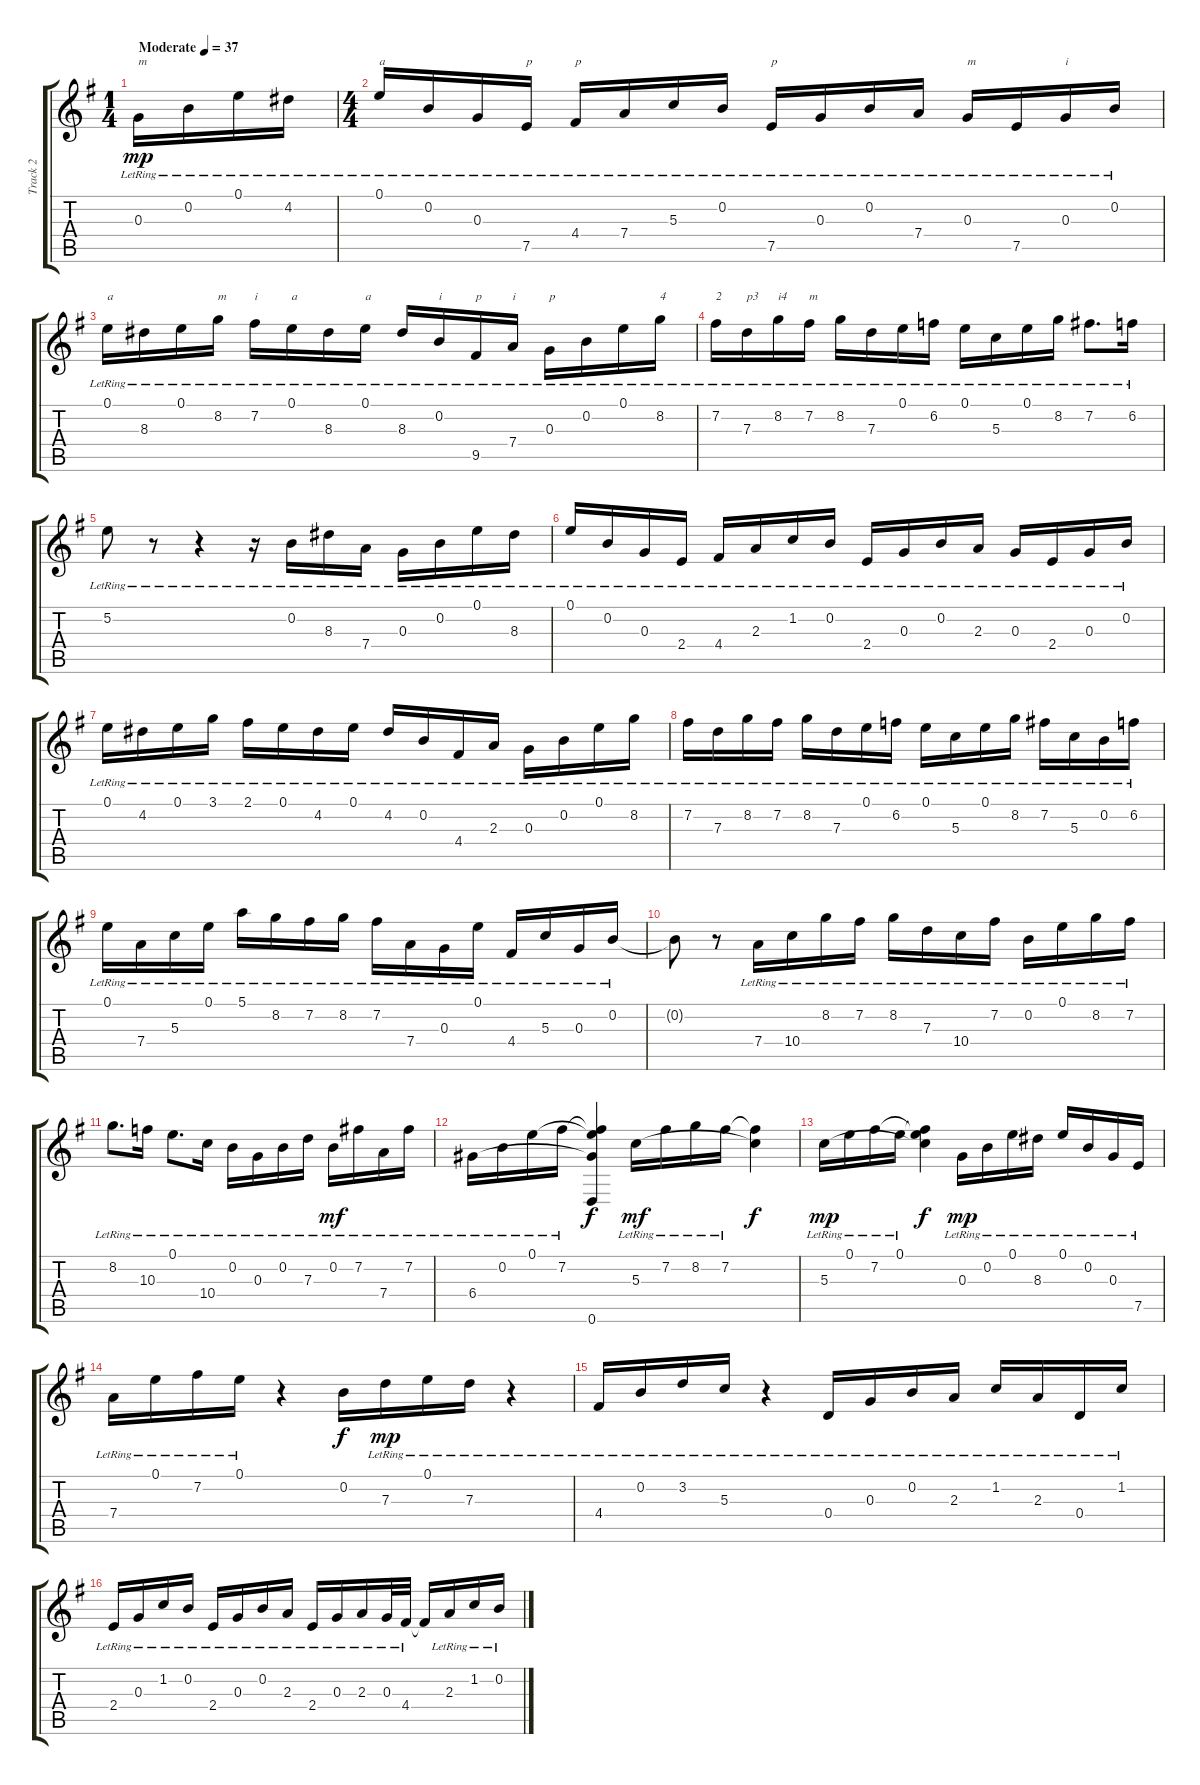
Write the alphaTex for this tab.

\track ("Track 2" "Track 2") {instrument acousticguitarnylon}
\staff {score tabs}
\tuning (E4 B3 G3 D3 A2 D2) {hide}
\ts (1 4)
\tempo (37 "Moderate")
\clef g2
\ks eminor
0.3{lr}.16{txt "m" dy mp instrument acousticguitarnylon} 0.2{lr}.16 0.1{lr}.16 4.2{lr}.16 |
\ts (4 4)
0.1{lr}.16{txt "a"} 0.2{lr}.16 0.3{lr}.16 7.5{lr}.16{txt "p"} 4.4{lr}.16{txt "p"} 7.4{lr}.16 5.3{lr}.16 0.2{lr}.16 7.5{lr}.16{txt "p"} 0.3{lr}.16 0.2{lr}.16 7.4{lr}.16 0.3{lr}.16{txt "m"} 7.5{lr}.16 0.3{lr}.16{txt "i"} 0.2{lr}.16 |
0.1{lr}.16{txt "a"} 8.3{lr}.16 0.1{lr}.16 8.2{lr}.16{txt "m"} 7.2{lr}.16{txt "i"} 0.1{lr}.16{txt "a"} 8.3{lr}.16 0.1{lr}.16{txt "a"} 8.3{lr}.16 0.2{lr}.16{txt "i"} 9.5{lr}.16{txt "p"} 7.4{lr}.16{txt "i"} 0.3{lr}.16{txt "p"} 0.2{lr}.16 0.1{lr}.16 8.2{lr}.16{txt "4"} |
7.2{lr}.16{txt "2"} 7.3{lr}.16{txt "p3"} 8.2{lr}.16{txt "i4"} 7.2{lr}.16{txt "m"} 8.2{lr}.16 7.3{lr}.16 0.1{lr}.16 6.2{lr}.16 0.1{lr}.16 5.3{lr}.16 0.1{lr}.16 8.2{lr}.16 7.2{lr}.8{d} 6.2{lr}.16 |
5.2{lr}.8 r.8 r.4 r.16 0.2{lr}.16 8.3{lr}.16 7.4{lr}.16 0.3{lr}.16 0.2{lr}.16 0.1{lr}.16 8.3{lr}.16 |
0.1{lr}.16 0.2{lr}.16 0.3{lr}.16 2.4{lr}.16 4.4{lr}.16 2.3{lr}.16 1.2{lr}.16 0.2{lr}.16 2.4{lr}.16 0.3{lr}.16 0.2{lr}.16 2.3{lr}.16 0.3{lr}.16 2.4{lr}.16 0.3{lr}.16 0.2{lr}.16 |
0.1{lr}.16 4.2{lr}.16 0.1{lr}.16 3.1{lr}.16 2.1{lr}.16 0.1{lr}.16 4.2{lr}.16 0.1{lr}.16 4.2{lr}.16 0.2{lr}.16 4.4{lr}.16 2.3{lr}.16 0.3{lr}.16 0.2{lr}.16 0.1{lr}.16 8.2{lr}.16 |
7.2{lr}.16 7.3{lr}.16 8.2{lr}.16 7.2{lr}.16 8.2{lr}.16 7.3{lr}.16 0.1{lr}.16 6.2{lr}.16 0.1{lr}.16 5.3{lr}.16 0.1{lr}.16 8.2{lr}.16 7.2{lr}.16 5.3{lr}.16 0.2{lr}.16 6.2{lr}.16 |
0.1{lr}.16 7.4{lr}.16 5.3{lr}.16 0.1{lr}.16 5.1{lr}.16 8.2{lr}.16 7.2{lr}.16 8.2{lr}.16 7.2{lr}.16 7.4{lr}.16 0.3{lr}.16 0.1{lr}.16 4.4{lr}.16 5.3{lr}.16 0.3{lr}.16 0.2{lr}.16 |
0.2{t}.8 r.8 7.4{lr}.16 10.4{lr}.16 8.2{lr}.16 7.2{lr}.16 8.2{lr}.16 7.3{lr}.16 10.4{lr}.16 7.2{lr}.16 0.2{lr}.16 0.1{lr}.16 8.2{lr}.16 7.2{lr}.16 |
8.2{lr}.8{d} 10.3{lr}.16 0.1{lr}.8{d} 10.4{lr}.16 0.2{lr}.16 0.3{lr}.16 0.2{lr}.16 7.3{lr}.16 0.2{lr}.16{dy mf} 7.2{lr}.16 7.4{lr}.16 7.2{lr}.16 |
6.4{lr}.16 0.2{lr}.16 0.1{lr}.16 7.2{lr}.16 (0.1{t} 7.2{t} 6.4{t} 0.6).4{dy f} 5.3{lr}.16{dy mf} 7.2{lr}.16 8.2{lr}.16 7.2{lr}.16 (7.2{t} 5.3{t}).4{dy f} |
5.3{lr}.16{dy mp} 0.1{lr}.16 7.2{lr}.16 0.1{lr}.16 (0.1{t} 7.2{t} 5.3{t}).4{dy f} 0.3{lr}.16{dy mp} 0.2{lr}.16 0.1{lr}.16 8.3{lr}.16 0.1{lr}.16 0.2{lr}.16 0.3{lr}.16 7.5{lr}.16 |
7.4{lr}.16 0.1{lr}.16 7.2{lr}.16 0.1{lr}.16 r.4 0.2.16{dy f} 7.3{lr}.16{dy mp} 0.1{lr}.16 7.3{lr}.16 r.4 |
4.4{lr}.16 0.2{lr}.16 3.2{lr}.16 5.3{lr}.16 r.4 0.4{lr}.16 0.3{lr}.16 0.2{lr}.16 2.3{lr}.16 1.2{lr}.16 2.3{lr}.16 0.4{lr}.16 1.2{lr}.16 |
2.4{lr}.16 0.3{lr}.16 1.2{lr}.16 0.2{lr}.16 2.4{lr}.16 0.3{lr}.16 0.2{lr}.16 2.3{lr}.16 2.4{lr}.16 0.3{lr}.16 2.3{lr}.16 0.3{lr}.32 4.4{lr}.32 4.4{t}.16 2.3{lr}.16 1.2{lr}.16 0.2{lr}.16
